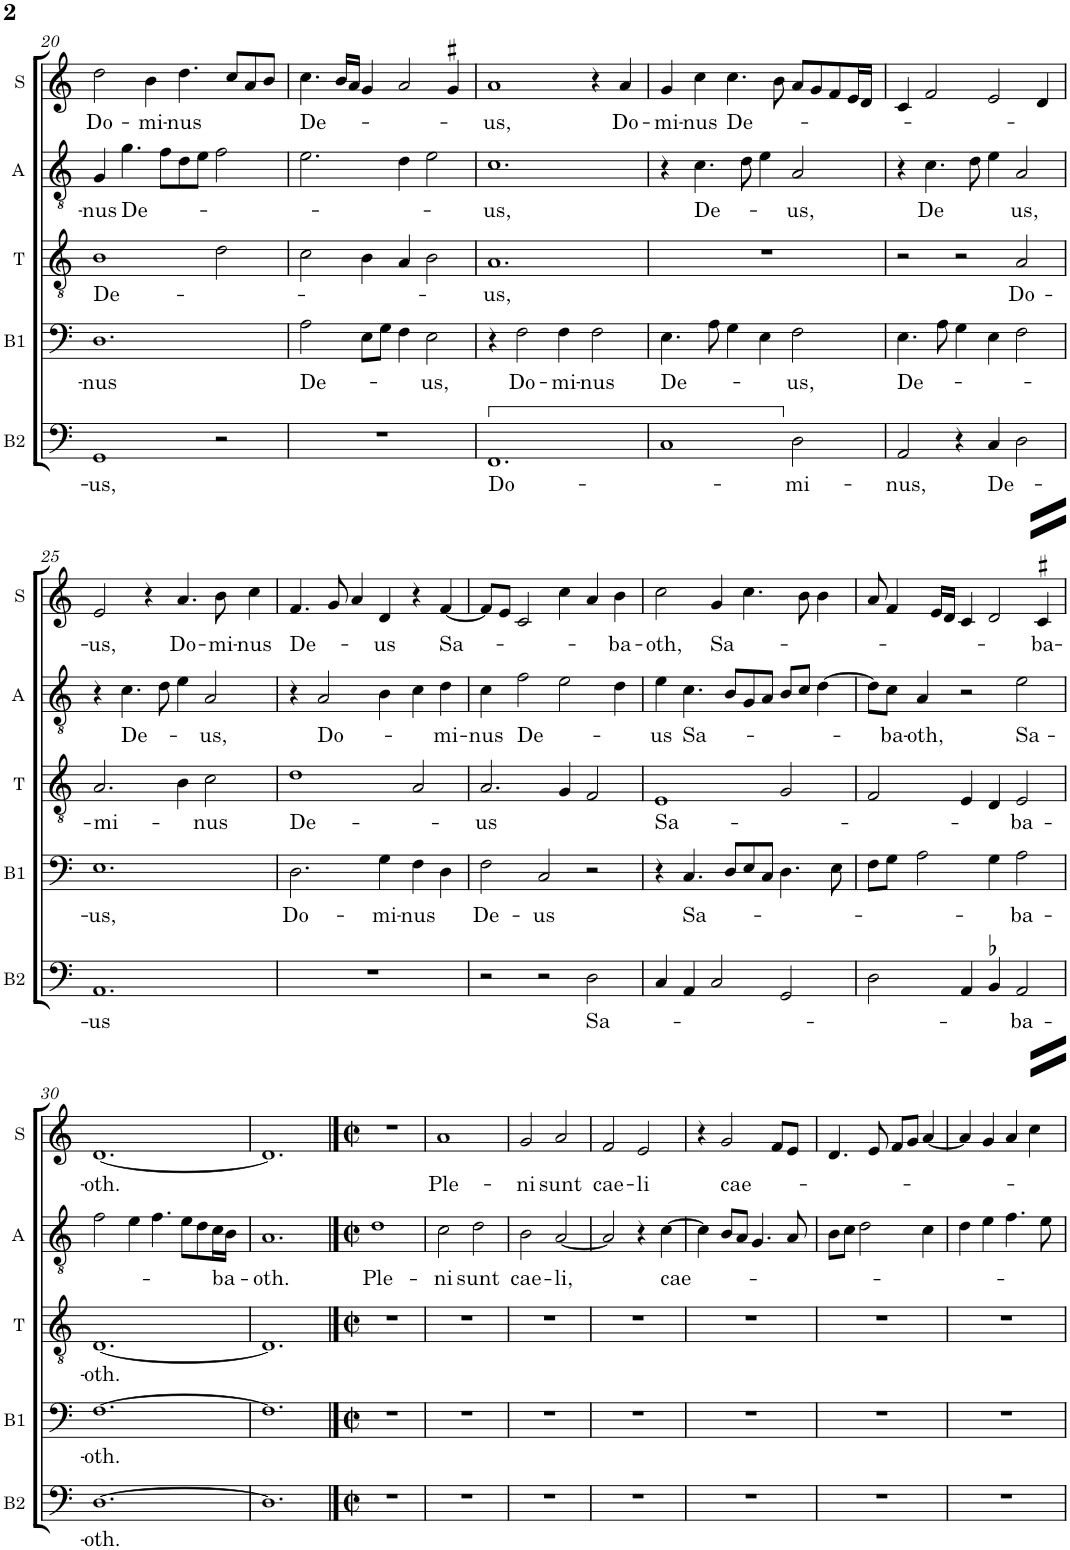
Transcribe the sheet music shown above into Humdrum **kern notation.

**kern	**text	**kern	**text	**kern	**text	**kern	**text	**kern	**text
*part5	*part5	*part4	*part4	*part3	*part3	*part2	*part2	*part1	*part1
*staff5	*staff5	*staff4	*staff4	*staff3	*staff3	*staff2	*staff2	*staff1	*staff1
*I"B2	*	*I"B1	*	*I"T	*	*I"A	*	*I"S	*
*I'B2	*	*I'B1	*	*I'T	*	*I'A	*	*I'S	*
!!LO:PB:g=z
*clefF4	*	*clefF4	*	*clefGv2	*	*clefGv2	*	*clefG2	*
*k[]	*	*k[]	*	*k[]	*	*k[]	*	*k[]	*
*M3/2	*	*M3/2	*	*M3/2	*	*M3/2	*	*M3/2	*
=20	=20	=20	=20	=20	=20	=20	=20	=20	=20
!	!LO:LY:b	!	!LO:LY:b	!	!LO:LY:b	!	!LO:LY:b	!	!LO:LY:b
1GG	-us,	1.D	-nus	1B	De-	4G/	-nus	2dd\	Do-
!	!	!	!	!	!	!	!LO:LY:b	!	!
.	.	.	.	.	.	4.g\	De-	.	.
!	!	!	!	!	!	!	!	!	!LO:LY:b
.	.	.	.	.	.	.	.	4b\	-mi-
.	.	.	.	.	.	8f\L	.	.	.
!	!	!	!	!	!	!	!	!	!LO:LY:b
.	.	.	.	.	.	8d\	.	4.dd\	-nus
.	.	.	.	.	.	8e\J	.	.	.
2r	.	.	.	2d\	.	2f\	.	.	.
.	.	.	.	.	.	.	.	8cc/L	.
.	.	.	.	.	.	.	.	8a/	.
.	.	.	.	.	.	.	.	8b/J	.
=21	=21	=21	=21	=21	=21	=21	=21	=21	=21
!	!	!	!LO:LY:b	!	!	!	!	!	!LO:LY:b
1.r	.	2A\	De-	2c\	.	2.e\	.	4.cc\	De-
.	.	.	.	.	.	.	.	16b/LL	.
.	.	.	.	.	.	.	.	16a/JJ	.
.	.	8E\L	.	4B\	.	.	.	4g/	.
.	.	8G\J	.	.	.	.	.	.	.
.	.	4F\	.	4A/	.	4d\	.	2a/	.
!	!	!	!LO:LY:b	!	!	!	!	!	!
.	.	2E\	-us,	2B\	.	2e\	.	.	.
.	.	.	.	.	.	.	.	4g#X/	.
=22	=22	=22	=22	=22	=22	=22	=22	=22	=22
!	!LO:LY:b	!	!	!	!LO:LY:b	!	!LO:LY:b	!	!LO:LY:b
1.FF	Do-	4r	.	1.A	us,	1.c	-us,	1a	-us,
!	!	!	!LO:LY:b	!	!	!	!	!	!
.	.	2F\	Do-	.	.	.	.	.	.
!	!	!	!LO:LY:b	!	!	!	!	!	!
.	.	4F\	-mi-	.	.	.	.	.	.
!	!	!	!LO:LY:b	!	!	!	!	!	!
.	.	2F\	-nus	.	.	.	.	4r	.
!	!	!	!	!	!	!	!	!	!LO:LY:b
.	.	.	.	.	.	.	.	4a/	Do-
=23	=23	=23	=23	=23	=23	=23	=23	=23	=23
!	!	!	!LO:LY:b	!	!	!	!	!	!LO:LY:b
1C	.	4.E\	De-	1.r	.	4r	.	4g/	-mi-
!	!	!	!	!	!	!	!LO:LY:b	!	!LO:LY:b
.	.	.	.	.	.	4.c\	De-	4cc\	-nus
.	.	8A\	.	.	.	.	.	.	.
!	!	!	!	!	!	!	!	!	!LO:LY:b
.	.	4G\	.	.	.	.	.	4.cc\	De-
.	.	.	.	.	.	8d\	.	.	.
.	.	4E\	.	.	.	4e\	.	.	.
.	.	.	.	.	.	.	.	8b\	.
!	!LO:LY:b	!	!LO:LY:b	!	!	!	!LO:LY:b	!	!
2D\	-mi-	2F\	-us,	.	.	2A/	-us,	8a/L	.
.	.	.	.	.	.	.	.	8g/	.
.	.	.	.	.	.	.	.	8f/	.
.	.	.	.	.	.	.	.	16e/L	.
.	.	.	.	.	.	.	.	16d/JJ	.
=24	=24	=24	=24	=24	=24	=24	=24	=24	=24
!	!LO:LY:b	!	!LO:LY:b	!	!	!	!	!	!
2AA/	-nus,	4.E\	De-	2r	.	4r	.	4c/	.
!	!	!	!	!	!	!	!LO:LY:b	!	!
.	.	.	.	.	.	4.c\	De	2f/	.
.	.	8A\	.	.	.	.	.	.	.
4r	.	4G\	.	2r	.	.	.	.	.
.	.	.	.	.	.	8d\	.	.	.
!	!LO:LY:b	!	!	!	!	!	!	!	!
4C/	De-	4E\	.	.	.	4e\	.	2e/	.
!	!	!	!	!	!LO:LY:b	!	!LO:LY:b	!	!
2D\	.	2F\	.	2A/	Do-	2A/	us,	.	.
.	.	.	.	.	.	.	.	4d/	.
!!LO:LB:g=z
=25	=25	=25	=25	=25	=25	=25	=25	=25	=25
!	!LO:LY:b	!	!LO:LY:b	!	!LO:LY:b	!	!	!	!LO:LY:b
1.AA	-us	1.E	-us,	2.A/	-mi-	4r	.	2e/	-us,
!	!	!	!	!	!	!	!LO:LY:b	!	!
.	.	.	.	.	.	4.c\	De-	.	.
.	.	.	.	.	.	.	.	4r	.
.	.	.	.	.	.	8d\	.	.	.
!	!	!	!	!	!	!	!	!	!LO:LY:b
.	.	.	.	4B\	.	4e\	.	4.a/	Do-
!	!	!	!	!	!LO:LY:b	!	!LO:LY:b	!	!
.	.	.	.	2c\	-nus	2A/	-us,	.	.
!	!	!	!	!	!	!	!	!	!LO:LY:b
.	.	.	.	.	.	.	.	8b\	mi-
!	!	!	!	!	!	!	!	!	!LO:LY:b
.	.	.	.	.	.	.	.	4cc\	-nus
=26	=26	=26	=26	=26	=26	=26	=26	=26	=26
!	!	!	!LO:LY:b	!	!LO:LY:b	!	!	!	!LO:LY:b
1.r	.	2.D\	Do-	1d	De-	4r	.	4.f/	De-
!	!	!	!	!	!	!	!LO:LY:b	!	!
.	.	.	.	.	.	2A/	Do-	.	.
.	.	.	.	.	.	.	.	8g/	.
.	.	.	.	.	.	.	.	4a/	.
!	!	!	!LO:LY:b	!	!	!	!	!	!LO:LY:b
.	.	4G\	-mi-	.	.	4B\	.	4d/	-us
!	!	!	!LO:LY:b	!	!	!	!	!	!
.	.	4F\	-nus	2A/	.	4c\	.	4r	.
!	!	!	!	!	!	!	!LO:LY:b	!	!LO:LY:b
.	.	4D\	.	.	.	4d\	-mi-	[4f/	Sa-
=27	=27	=27	=27	=27	=27	=27	=27	=27	=27
!	!	!	!LO:LY:b	!	!LO:LY:b	!	!LO:LY:b	!	!
2r	.	2F\	De-	2.A/	-us	4c\	-nus	8f/L]	.
.	.	.	.	.	.	.	.	8e/J	.
!	!	!	!	!	!	!	!LO:LY:b	!	!
.	.	.	.	.	.	2f\	De-	2c/	.
!	!	!	!LO:LY:b	!	!	!	!	!	!
2r	.	2C/	-us	.	.	.	.	.	.
.	.	.	.	4G/	.	2e\	.	4cc\	.
!	!LO:LY:b	!	!	!	!	!	!	!	!
2D\	Sa-	2r	.	2F/	.	.	.	4a/	.
!	!	!	!	!	!	!	!	!	!LO:LY:b
.	.	.	.	.	.	4d\	.	4b\	-ba-
=28	=28	=28	=28	=28	=28	=28	=28	=28	=28
!	!	!	!	!	!LO:LY:b	!	!LO:LY:b	!	!LO:LY:b
4C/	.	4r	.	1E	Sa-	4e\	-us	2cc\	-oth,
!	!	!	!LO:LY:b	!	!	!	!LO:LY:b	!	!
4AA/	.	4.C/	Sa-	.	.	4.c\	Sa-	.	.
!	!	!	!	!	!	!	!	!	!LO:LY:b
2C/	.	.	.	.	.	.	.	4g/	Sa-
.	.	8D/L	.	.	.	8B/L	.	.	.
.	.	8E/	.	.	.	8G/	.	4.cc\	.
.	.	8C/J	.	.	.	8A/J	.	.	.
2GG/	.	4.D\	.	2G/	.	8B/L	.	.	.
.	.	.	.	.	.	8c/J	.	8b\	.
.	.	.	.	.	.	[4d\	.	4b\	.
.	.	8E\	.	.	.	.	.	.	.
=29	=29	=29	=29	=29	=29	=29	=29	=29	=29
2D\	.	8F\L	.	2F/	.	8d\L]	.	8a/	.
!	!	!	!	!	!	!	!LO:LY:b	!	!
.	.	8G\J	.	.	.	8c\J	-ba-	4f/	.
!	!	!	!	!	!	!	!LO:LY:b	!	!
.	.	2A\	.	.	.	4A/	-oth,	.	.
.	.	.	.	.	.	.	.	16e/LL	.
.	.	.	.	.	.	.	.	16d/JJ	.
4AA/	.	.	.	4E/	.	2r	.	4c/	.
4BB-X/	.	4G\	.	4D/	.	.	.	2d/	.
!	!LO:LY:b	!	!LO:LY:b	!	!LO:LY:b	!	!LO:LY:b	!	!
2AA/	-ba-	2A\	-ba-	2E/	-ba-	2e\	Sa-	.	.
!	!	!	!	!	!	!	!	!	!LO:LY:b
.	.	.	.	.	.	.	.	4c#X/	-ba-
!!LO:LB:g=z
=30	=30	=30	=30	=30	=30	=30	=30	=30	=30
!	!LO:LY:b	!	!LO:LY:b	!	!LO:LY:b	!	!	!	!LO:LY:b
[1.D	-oth.	[1.F	-oth.	[1.D	-oth.	2f\	.	[1.d	-oth.
.	.	.	.	.	.	4e\	.	.	.
.	.	.	.	.	.	4.f\	.	.	.
.	.	.	.	.	.	8e\L	.	.	.
.	.	.	.	.	.	8d\	.	.	.
!	!	!	!	!	!	!	!LO:LY:b	!	!
.	.	.	.	.	.	16c\L	-ba-	.	.
.	.	.	.	.	.	16B\JJ	.	.	.
=31	=31	=31	=31	=31	=31	=31	=31	=31	=31
!	!	!	!	!	!	!	!LO:LY:b	!	!
1.D]	.	1.F]	.	1.D]	.	1.A	-oth.	1.d]	.
==32	==32	==32	==32	==32	==32	==32	==32	==32	==32
*M2/2	*	*M2/2	*	*M2/2	*	*M2/2	*	*M2/2	*
*met(c|)	*	*met(c|)	*	*met(c|)	*	*met(c|)	*	*met(c|)	*
!	!	!	!	!	!	!	!LO:LY:b	!	!
1r	.	1r	.	1r	.	1d	Ple-	1r	.
=33	=33	=33	=33	=33	=33	=33	=33	=33	=33
!	!	!	!	!	!	!	!LO:LY:b	!	!LO:LY:b
1r	.	1r	.	1r	.	2c\	-ni	1a	Ple-
!	!	!	!	!	!	!	!LO:LY:b	!	!
.	.	.	.	.	.	2d\	sunt	.	.
=34	=34	=34	=34	=34	=34	=34	=34	=34	=34
!	!	!	!	!	!	!	!LO:LY:b	!	!LO:LY:b
1r	.	1r	.	1r	.	2B\	cae-	2g/	-ni
!	!	!	!	!	!	!	!LO:LY:b	!	!LO:LY:b
.	.	.	.	.	.	[2A/	-li,	2a/	sunt
=35	=35	=35	=35	=35	=35	=35	=35	=35	=35
!	!	!	!	!	!	!	!	!	!LO:LY:b
1r	.	1r	.	1r	.	2A/]	.	2f/	cae-
!	!	!	!	!	!	!	!	!	!LO:LY:b
.	.	.	.	.	.	4r	.	2e/	-li
!	!	!	!	!	!	!	!LO:LY:b	!	!
.	.	.	.	.	.	[4c\	cae-	.	.
=36	=36	=36	=36	=36	=36	=36	=36	=36	=36
1r	.	1r	.	1r	.	4c\]	.	4r	.
!	!	!	!	!	!	!	!	!	!LO:LY:b
.	.	.	.	.	.	8B/L	.	2g/	cae-
.	.	.	.	.	.	8A/J	.	.	.
.	.	.	.	.	.	4.G/	.	.	.
.	.	.	.	.	.	.	.	8f/L	.
.	.	.	.	.	.	8A/	.	8e/J	.
=37	=37	=37	=37	=37	=37	=37	=37	=37	=37
1r	.	1r	.	1r	.	8B\L	.	4.d/	.
.	.	.	.	.	.	8c\J	.	.	.
.	.	.	.	.	.	2d\	.	.	.
.	.	.	.	.	.	.	.	8e/	.
.	.	.	.	.	.	.	.	8f/L	.
.	.	.	.	.	.	.	.	8g/J	.
.	.	.	.	.	.	4c\	.	[4a/	.
=38	=38	=38	=38	=38	=38	=38	=38	=38	=38
1r	.	1r	.	1r	.	4d\	.	4a/]	.
.	.	.	.	.	.	4e\	.	4g/	.
.	.	.	.	.	.	4.f\	.	4a/	.
.	.	.	.	.	.	.	.	4cc\	.
.	.	.	.	.	.	8e\	.	.	.
=	=	=	=	=	=	=	=	=	=
*-	*-	*-	*-	*-	*-	*-	*-	*-	*-
